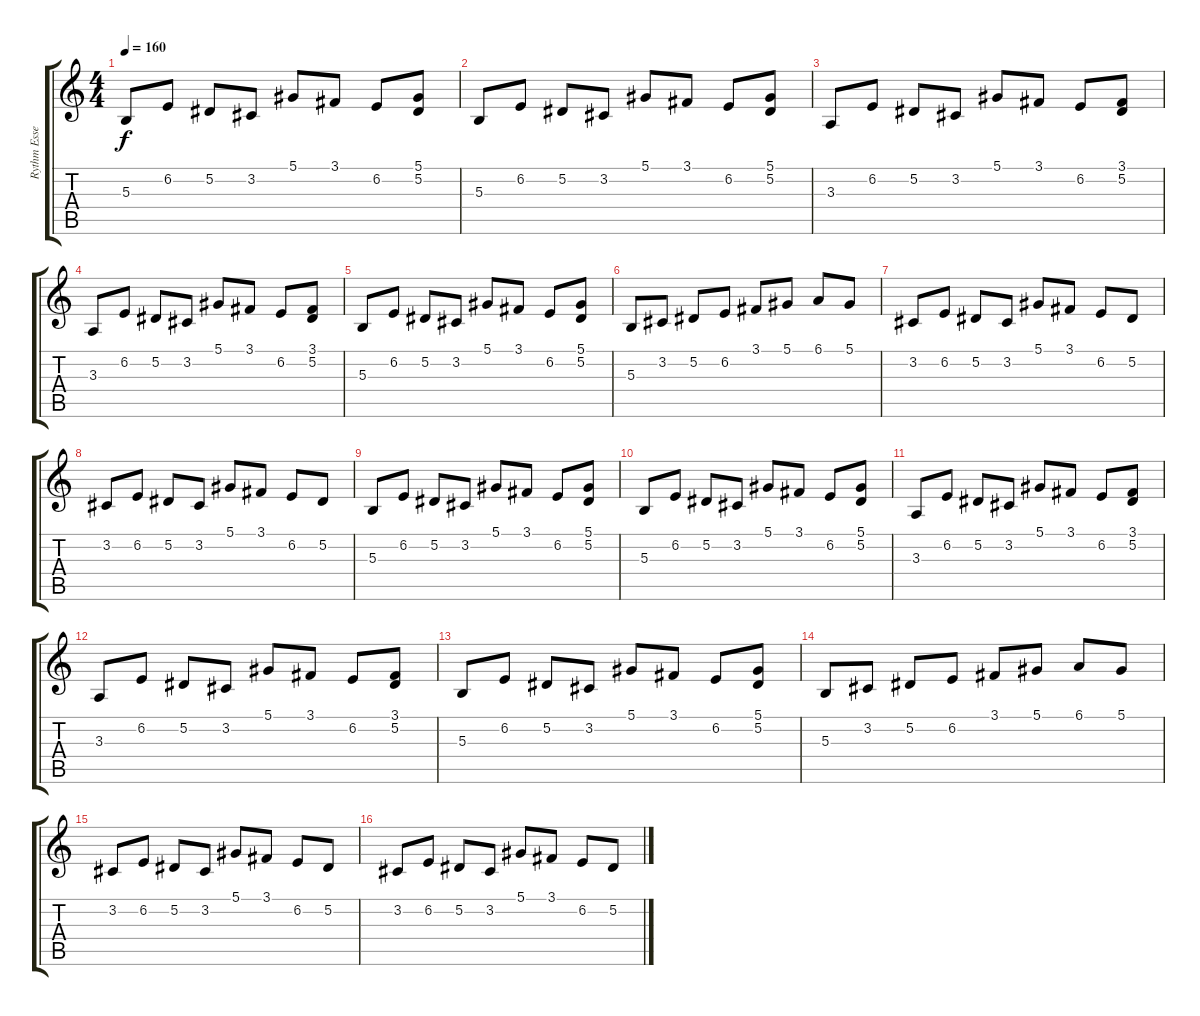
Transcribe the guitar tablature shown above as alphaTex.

\track ("Rythm Essemble (Everton Andrade)" "Rythm Esse") {instrument stringensemble1}
\staff {score tabs}
\tuning (Eb4 Bb3 Gb3 Db3 Ab2 Eb2) {hide}
\ts (4 4)
\tempo 160
\clef g2
\ks c
5.3.8{dy f} 6.2.8 5.2.8 3.2.8 5.1.8 3.1.8 6.2.8 (5.1 5.2).8 |
5.3.8 6.2.8 5.2.8 3.2.8 5.1.8 3.1.8 6.2.8 (5.1 5.2).8 |
3.3.8 6.2.8 5.2.8 3.2.8 5.1.8 3.1.8 6.2.8 (3.1 5.2).8 |
3.3.8 6.2.8 5.2.8 3.2.8 5.1.8 3.1.8 6.2.8 (3.1 5.2).8 |
5.3.8 6.2.8 5.2.8 3.2.8 5.1.8 3.1.8 6.2.8 (5.1 5.2).8 |
5.3.8 3.2.8 5.2.8 6.2.8 3.1.8 5.1.8 6.1.8 5.1.8 |
3.2.8 6.2.8 5.2.8 3.2.8 5.1.8 3.1.8 6.2.8 5.2.8 |
3.2.8 6.2.8 5.2.8 3.2.8 5.1.8 3.1.8 6.2.8 5.2.8 |
5.3.8 6.2.8 5.2.8 3.2.8 5.1.8 3.1.8 6.2.8 (5.1 5.2).8 |
5.3.8 6.2.8 5.2.8 3.2.8 5.1.8 3.1.8 6.2.8 (5.1 5.2).8 |
3.3.8 6.2.8 5.2.8 3.2.8 5.1.8 3.1.8 6.2.8 (3.1 5.2).8 |
3.3.8 6.2.8 5.2.8 3.2.8 5.1.8 3.1.8 6.2.8 (3.1 5.2).8 |
5.3.8 6.2.8 5.2.8 3.2.8 5.1.8 3.1.8 6.2.8 (5.1 5.2).8 |
5.3.8 3.2.8 5.2.8 6.2.8 3.1.8 5.1.8 6.1.8 5.1.8 |
3.2.8 6.2.8 5.2.8 3.2.8 5.1.8 3.1.8 6.2.8 5.2.8 |
3.2.8 6.2.8 5.2.8 3.2.8 5.1.8 3.1.8 6.2.8 5.2.8
